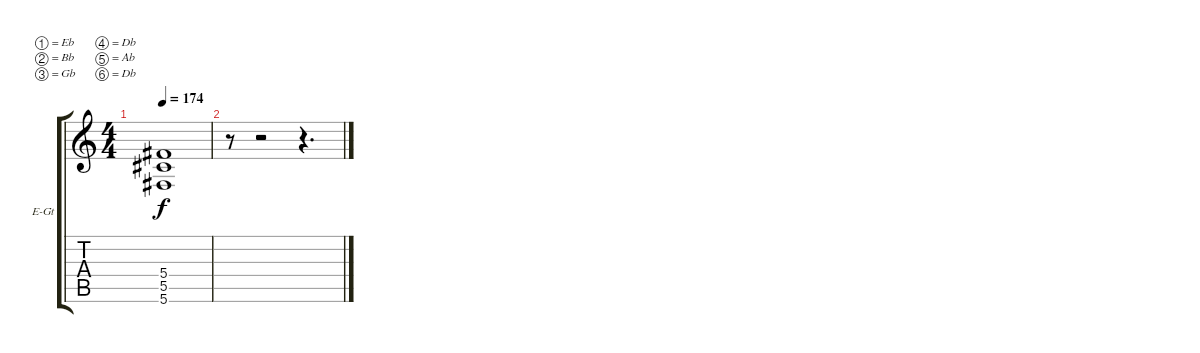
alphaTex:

\bracketExtendMode groupsimilarinstruments
\firstSystemTrackNameOrientation horizontal
\otherSystemsTrackNameOrientation horizontal
\track ("Guitar 1" "E-Gt") {solo instrument distortionguitar}
\staff {score tabs}
\tuning (Eb4 Bb3 Gb3 Db3 Ab2 Db2)
\ts (4 4)
\tempo 174
\clef g2
\ks c
(5.4{t} 5.5{t} 5.6{t}).1{dy f} |
r.8 r.2 r.4{d}
